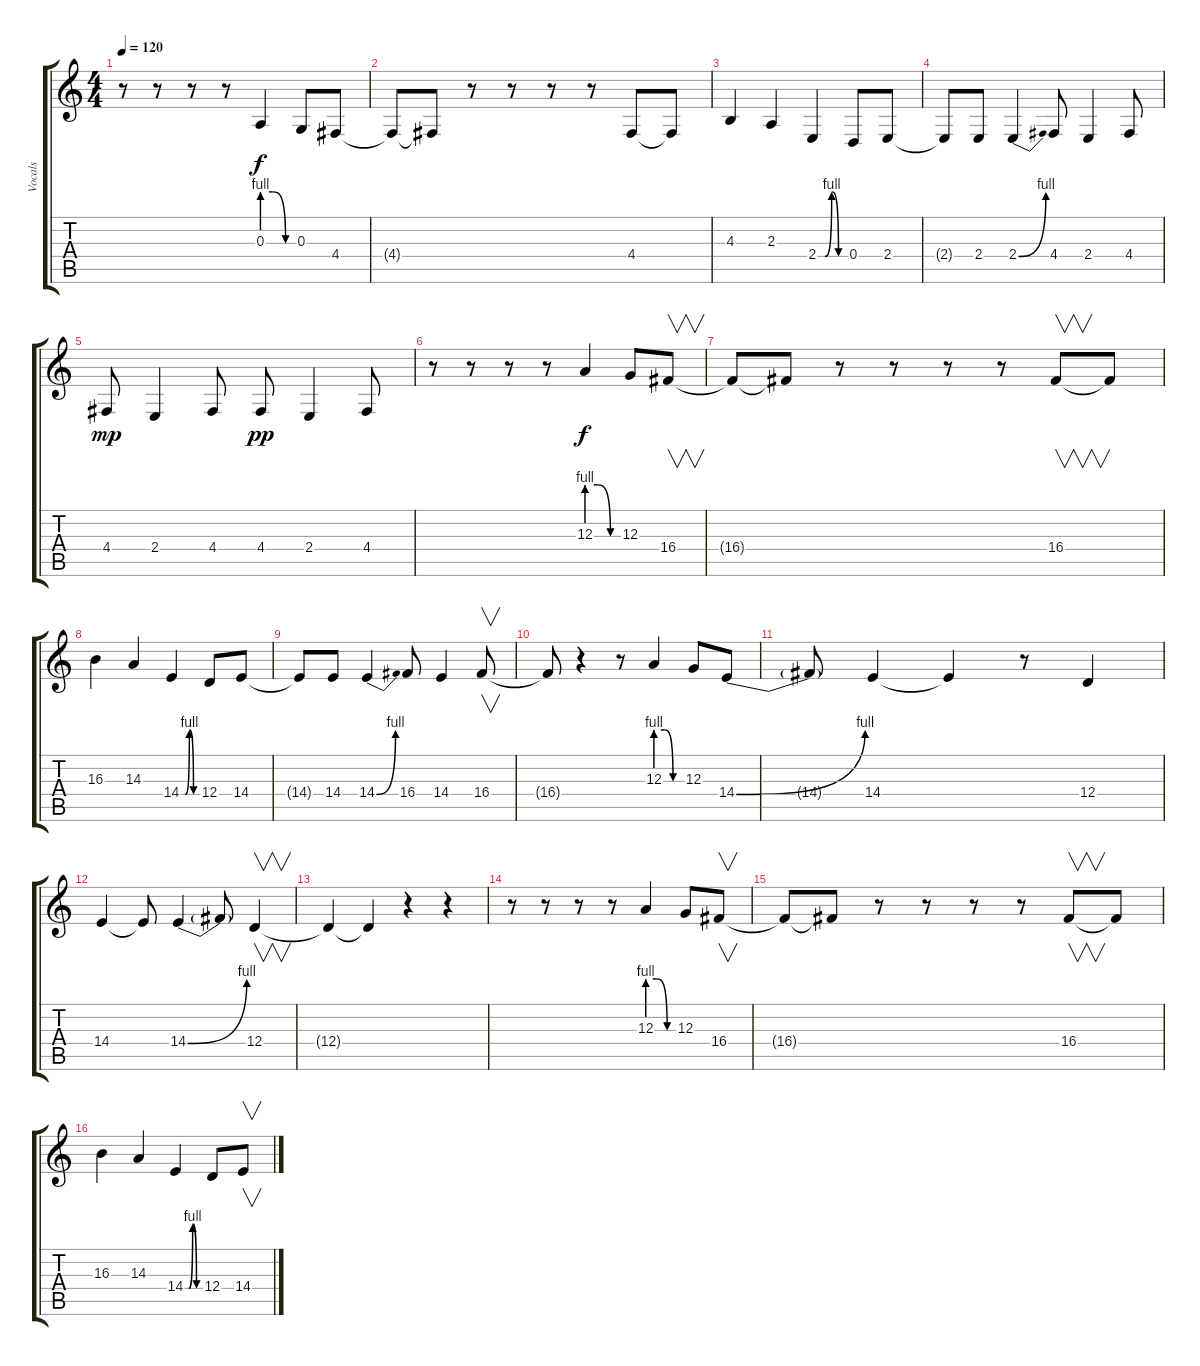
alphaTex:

\track ("Vocals" "Vocals") {instrument flute}
\staff {score tabs}
\tuning (E4 B3 G3 D3 A2 E2) {hide}
\ts (4 4)
\tempo 120
\clef g2
\ks c
r.8{dy f} r.8 r.8 r.8 0.3{be (custom 0 4 20 4 45 0 60 0)}.4 0.3.8 4.4.8 |
4.4{t}.8 4.4{t}.8 r.8 r.8 r.8 r.8 4.4.8 4.4{t}.8 |
4.3.4 2.3.4 2.4{be (custom 0 0 15 0 30 4 45 0 60 0)}.4 0.4.8 2.4.8 |
2.4{t}.8 2.4.8 2.4{be (bend 0 0 60 4)}.4 4.4.8 2.4.4 4.4.8 |
4.4.8{dy mp} 2.4.4 4.4.8 4.4.8{dy pp} 2.4.4 4.4.8 |
r.8 r.8 r.8 r.8 12.3{be (custom 0 4 20 4 45 0 60 0)}.4{dy f} 12.3.8 16.4.8{v} |
16.4{t}.8 16.4{t}.8 r.8 r.8 r.8 r.8 16.4.8{v} 16.4{t}.8 |
16.3.4 14.3.4 14.4{be (custom 0 0 15 0 30 4 45 0 60 0)}.4 12.4.8 14.4.8 |
14.4{t}.8 14.4.8 14.4{be (bend 0 0 60 4)}.4 16.4.8 14.4.4 16.4.8{v} |
16.4{t}.8 r.4 r.8 12.3{be (custom 0 4 20 4 40 0 60 0)}.4 12.3.8 14.4{be (bend 0 0 60 4)}.8 |
14.4{t}.8 14.4.4 14.4{t}.4 r.8 12.4.4 |
14.4.4 14.4{t}.8 14.4{be (bend 0 0 60 4)}.4 14.4{t}.8 12.4.4{v} |
12.4{t}.4 12.4{t}.4 r.4 r.4 |
r.8 r.8 r.8 r.8 12.3{be (custom 0 4 20 4 45 0 60 0)}.4 12.3.8 16.4.8{v} |
16.4{t}.8 16.4{t}.8 r.8 r.8 r.8 r.8 16.4.8{v} 16.4{t}.8 |
16.3.4 14.3.4 14.4{be (custom 0 0 15 0 30 4 45 0 60 0)}.4 12.4.8 14.4.8{v}
